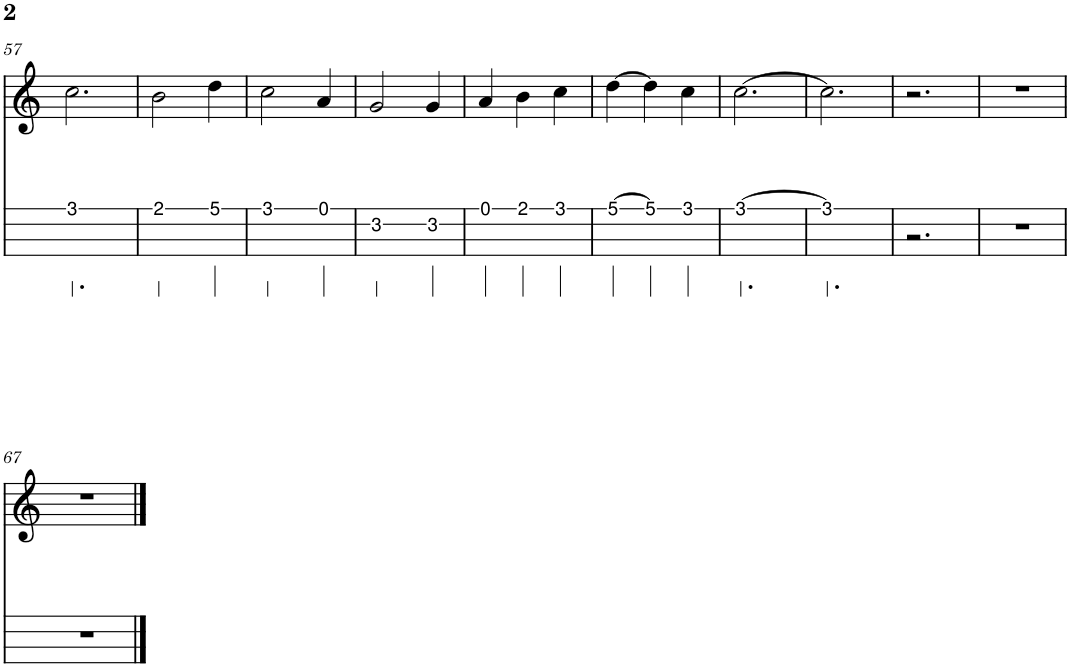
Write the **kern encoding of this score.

**kern	**kern
*part1	*part1
*staff2	*staff1
*I"Ukulele	*
*I'Uk.	*
!!LO:PB:g=z
*	*clefG2
*k[]	*k[]
*M3/4	*M3/4
=57	=57
2.cc\	2.cc\
=58	=58
2b\	2b\
4dd\	4dd\
=59	=59
2cc\	2cc\
4a\	4a/
=60	=60
2g\	2g/
4g\	4g/
=61	=61
4a\	4a/
4b\	4b\
4cc\	4cc\
=62	=62
[4dd\	[4dd\
4dd\]	4dd\]
4cc\	4cc\
=63	=63
[2.cc\	[2.cc\
=64	=64
2.cc\]	2.cc\]
=65	=65
2.r	2.r
=66	=66
2.r	2.r
!!LO:LB:g=z
=67	=67
2.r	2.r
==	==
*-	*-
